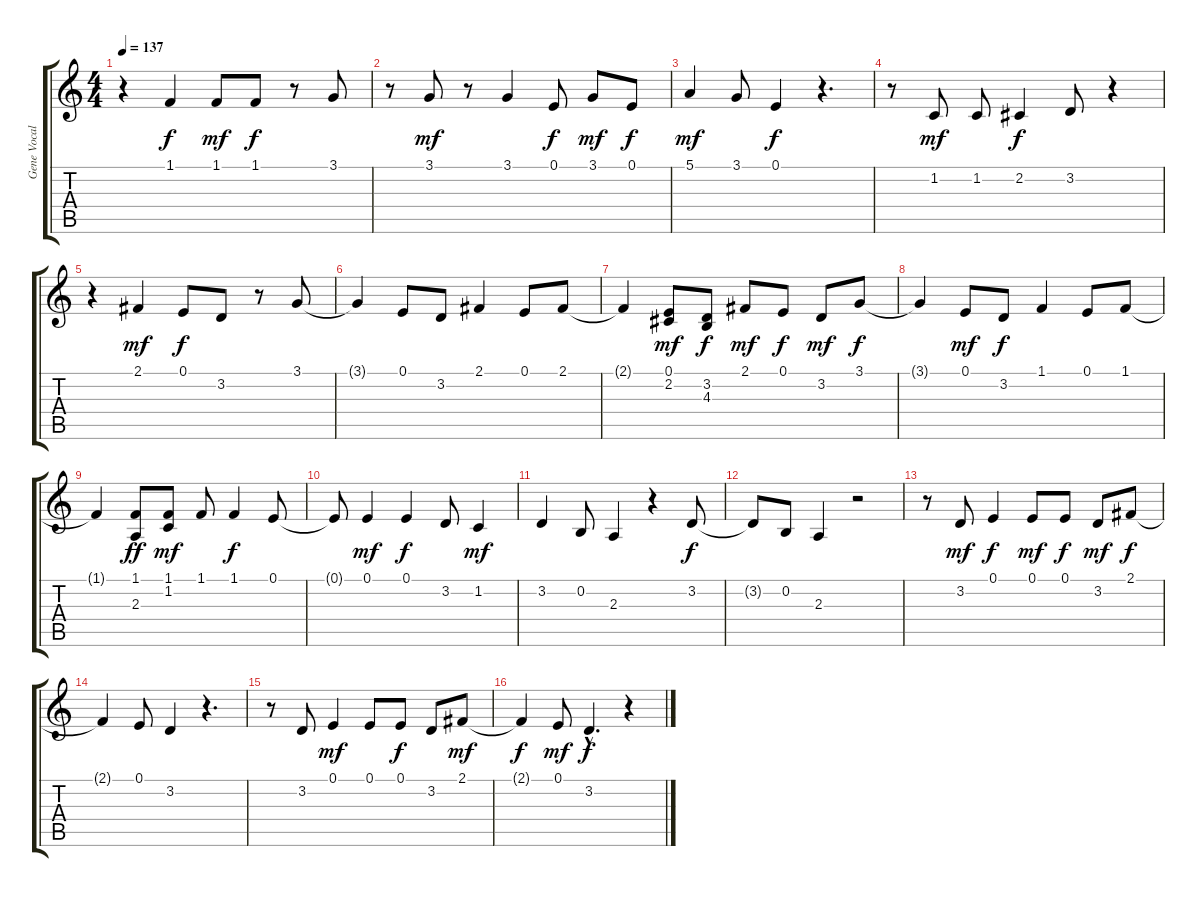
\track ("Gene Vocals" "Gene Vocal") {instrument lead2sawtooth}
\staff {score tabs}
\tuning (E4 B3 G3 D3 A2 E2) {hide}
\ts (4 4)
\tempo 137
\clef g2
\ks c
r.4{dy f} 1.1.4 1.1.8{dy mf} 1.1.8{dy f} r.8 3.1.8 |
r.8 3.1.8{dy mf} r.8 3.1.4 0.1.8{dy f} 3.1.8{dy mf} 0.1.8{dy f} |
5.1.4{dy mf} 3.1.8 0.1.4{dy f} r.4{d} |
r.8 1.2.8{dy mf} 1.2.8 2.2.4{dy f} 3.2.8 r.4 |
r.4 2.1.4{dy mf} 0.1.8{dy f} 3.2.8 r.8 3.1.8 |
3.1{t}.4 0.1.8 3.2.8 2.1.4 0.1.8 2.1.8 |
2.1{t}.4 (0.1 2.2).8{dy mf} (3.2 4.3).8{dy f} 2.1.8{dy mf} 0.1.8{dy f} 3.2.8{dy mf} 3.1.8{dy f} |
3.1{t}.4 0.1.8{dy mf} 3.2.8{dy f} 1.1.4 0.1.8 1.1.8 |
1.1{t}.4 (1.1 2.3).8{dy ff} (1.1 1.2).8{dy mf} 1.1.8 1.1.4{dy f} 0.1.8 |
0.1{t}.8 0.1.4{dy mf} 0.1.4{dy f} 3.2.8 1.2.4{dy mf} |
3.2.4 0.2.8 2.3.4 r.4 3.2.8{dy f} |
3.2{t}.8 0.2.8 2.3.4 r.2 |
r.8 3.2.8{dy mf} 0.1.4{dy f} 0.1.8{dy mf} 0.1.8{dy f} 3.2.8{dy mf} 2.1.8{dy f} |
2.1{t}.4 0.1.8 3.2.4 r.4{d} |
r.8 3.2.8 0.1.4{dy mf} 0.1.8 0.1.8{dy f} 3.2.8 2.1.8{dy mf} |
2.1{t}.4{dy f} 0.1.8{dy mf} 3.2{hac}.4{d dy f} r.4
